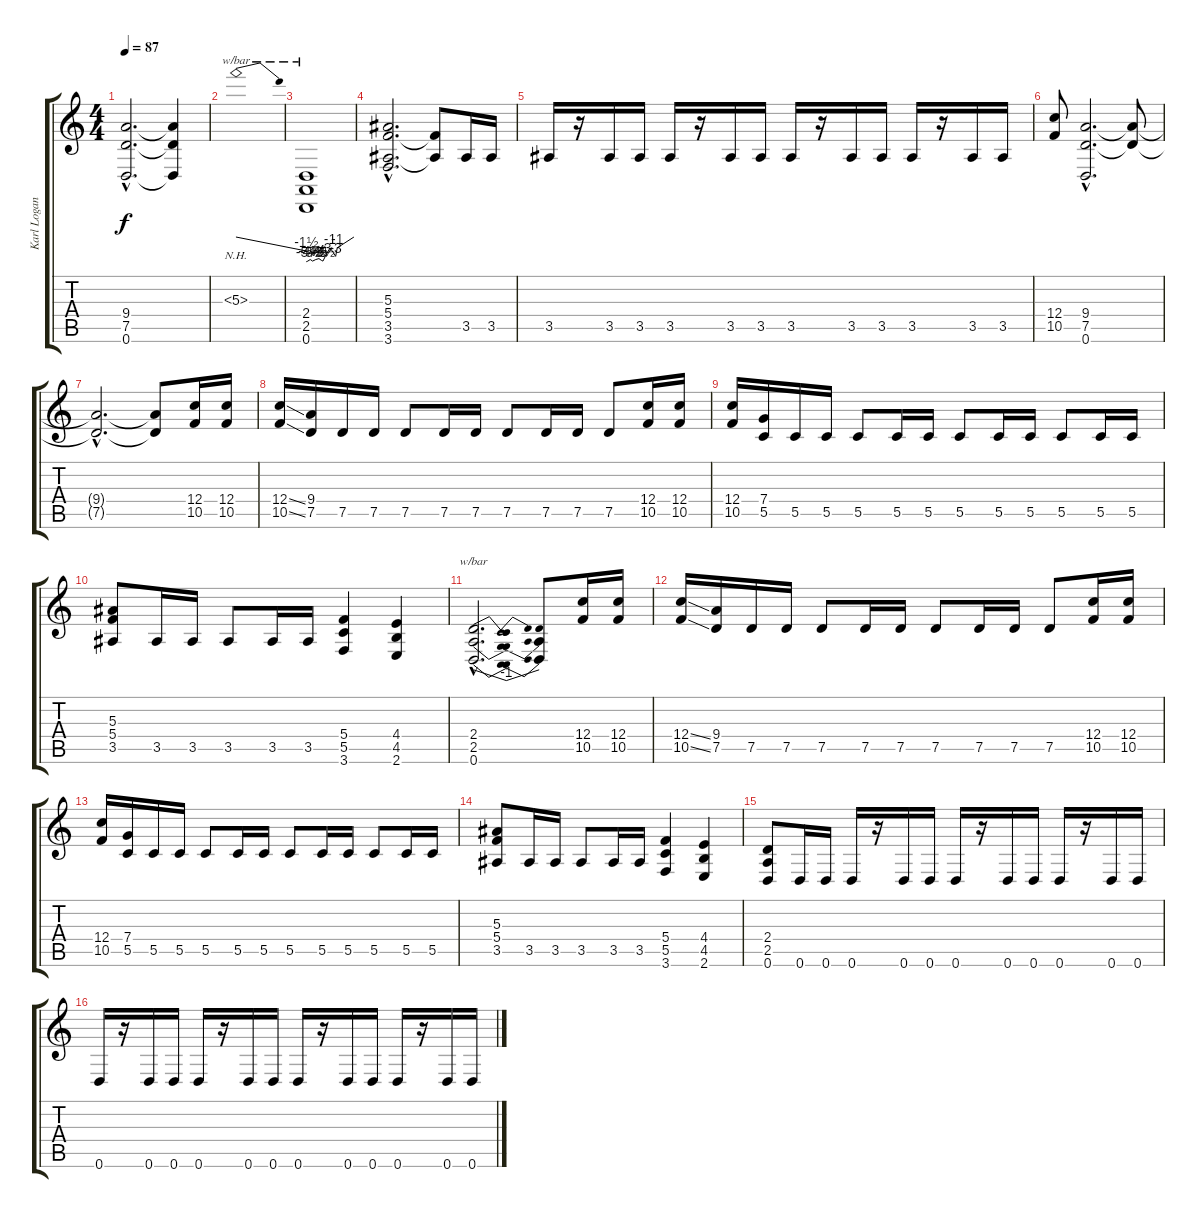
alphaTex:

\track ("Karl Logan" "Karl Logan") {instrument distortionguitar}
\staff {score tabs}
\tuning (D4 A3 F3 C3 G2 D2) {hide}
\ts (4 4)
\tempo 87
\clef g2
\ks c
(9.4{hac t} 7.5{hac t} 0.6{hac t}).2{d dy f} (9.4{t} 7.5{t} 0.6{t}).4 |
5.3{nh}.1{tbe (dive default 0 0 60 -6)} |
(2.4 2.5 0.6).1{tbe (custom default 0 -24 2 -22 5 -18 8 -22 12 -18 16 -16 19 -20 21 -22 24 -12 30 -4 37 -12 39 -4 60 0)} |
(5.3{hac} 5.4{hac} 3.5{hac} 3.6{hac}).2{d} (5.4{t} 3.5{t}).8 3.5.16 3.5.16 |
3.5.16 r.16 3.5.16 3.5.16 3.5.16 r.16 3.5.16 3.5.16 3.5.16 r.16 3.5.16 3.5.16 3.5.16 r.16 3.5.16 3.5.16 |
(12.4 10.5).8 (9.4{hac} 7.5{hac} 0.6{hac}).2{d} (9.4{t} 7.5{t}).8 |
(9.4{hac t} 7.5{hac t}).2{d} (9.4{t} 7.5{t}).8 (12.4 10.5).16 (12.4 10.5).16 |
(12.4{ss} 10.5{ss}).16 (9.4 7.5).16 7.5.16 7.5.16 7.5.8 7.5.16 7.5.16 7.5.8 7.5.16 7.5.16 7.5.8 (12.4 10.5).16 (12.4 10.5).16 |
(12.4 10.5).16 (7.4 5.5).16 5.5.16 5.5.16 5.5.8 5.5.16 5.5.16 5.5.8 5.5.16 5.5.16 5.5.8 5.5.16 5.5.16 |
(5.3 5.4 3.5).8 3.5.16 3.5.16 3.5.8 3.5.16 3.5.16 (5.4 5.5 3.6).4 (4.4 4.5 2.6).4 |
(2.4{hac} 2.5{hac} 0.6{hac}).2{d tbe (dip default 0 0 30 -4 60 0)} (2.5{t} 0.6{t}).8 (12.4 10.5).16 (12.4 10.5).16 |
(12.4{ss} 10.5{ss}).16 (9.4 7.5).16 7.5.16 7.5.16 7.5.8 7.5.16 7.5.16 7.5.8 7.5.16 7.5.16 7.5.8 (12.4 10.5).16 (12.4 10.5).16 |
(12.4 10.5).16 (7.4 5.5).16 5.5.16 5.5.16 5.5.8 5.5.16 5.5.16 5.5.8 5.5.16 5.5.16 5.5.8 5.5.16 5.5.16 |
(5.3 5.4 3.5).8 3.5.16 3.5.16 3.5.8 3.5.16 3.5.16 (5.4 5.5 3.6).4 (4.4 4.5 2.6).4 |
(2.4 2.5 0.6).8 0.6.16 0.6.16 0.6.16 r.16 0.6.16 0.6.16 0.6.16 r.16 0.6.16 0.6.16 0.6.16 r.16 0.6.16 0.6.16 |
0.6.16 r.16 0.6.16 0.6.16 0.6.16 r.16 0.6.16 0.6.16 0.6.16 r.16 0.6.16 0.6.16 0.6.16 r.16 0.6.16 0.6.16
